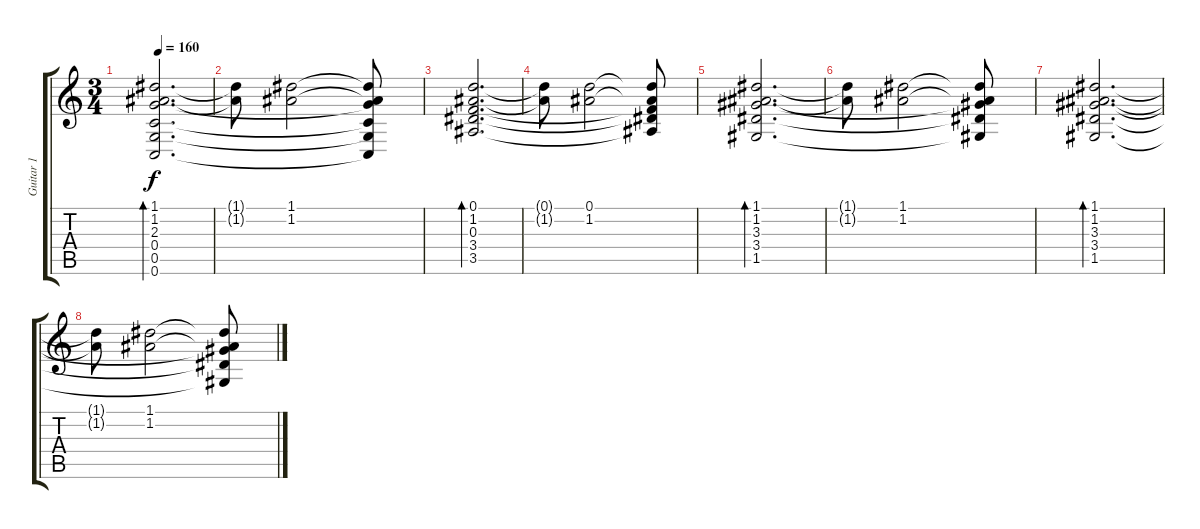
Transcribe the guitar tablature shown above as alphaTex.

\track ("Guitar 1" "Guitar 1") {instrument electricguitarclean}
\staff {score tabs}
\tuning (D4 A3 F3 C3 G2 C2) {hide}
\ts (3 4)
\tempo 160
\clef g2
\ks c
(1.1 1.2 2.3 0.4 0.5 0.6).2{d bd 480 dy f} |
(1.1{t} 1.2{t}).8 (1.1 1.2).2 (1.1{t} 1.2{t} 2.3{t} 0.4{t} 0.5{t} 0.6{t}).8 |
(0.1 1.2 0.3 3.4 3.5).2{d bd 480} |
(0.1{t} 1.2{t}).8 (0.1 1.2).2 (0.1{t} 1.2{t} 0.3{t} 3.4{t} 3.5{t}).8 |
(1.1 1.2 3.3 3.4 1.5).2{d bd 480 volume 0} |
(1.1{t} 1.2{t}).8 (1.1 1.2).2 (1.1{t} 1.2{t} 3.3{t} 3.4{t} 1.5{t}).8 |
(1.1 1.2 3.3 3.4 1.5).2{d bd 480} |
(1.1{t} 1.2{t}).8 (1.1 1.2).2 (1.1{t} 1.2{t} 3.3{t} 3.4{t} 1.5{t}).8
